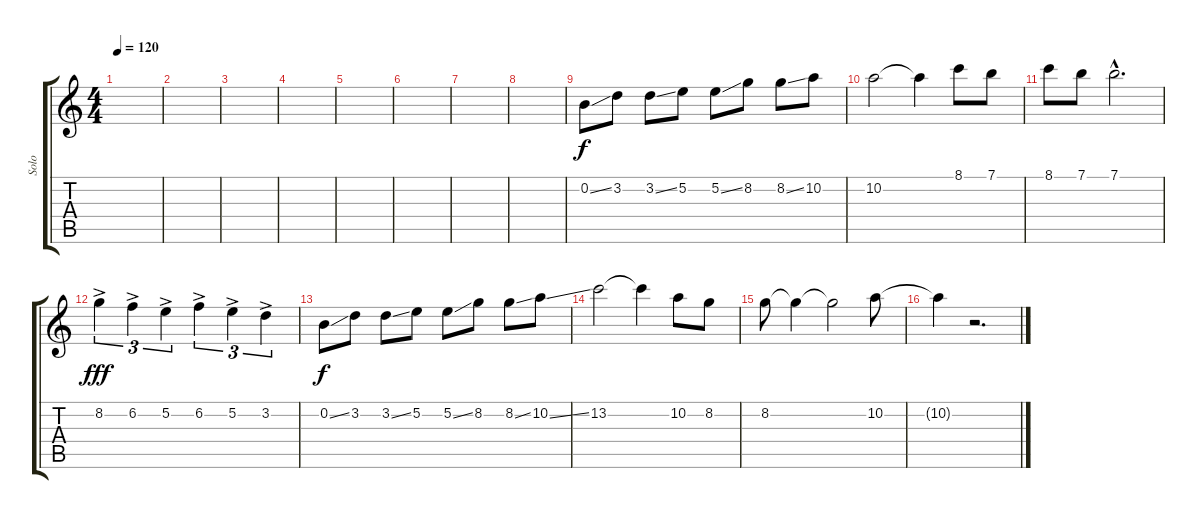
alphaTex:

\track ("Solo" "Solo") {instrument electricguitarclean}
\staff {score tabs}
\tuning (E4 B3 G3 D3 A2 E2) {hide}
\ts (4 4)
\tempo 120
\clef g2
\ks c
|
|
|
|
|
|
|
|
0.2{ss}.8 3.2.8 3.2{ss}.8 5.2.8 5.2{ss}.8 8.2.8 8.2{ss}.8 10.2.8 |
10.2.2 10.2{t}.4 8.1.8 7.1.8 |
8.1.8 7.1.8 7.1{hac}.2{d} |
8.2{ac}.4{tu (3 2) dy fff} 6.2{ac}.4{tu (3 2)} 5.2{ac}.4{tu (3 2)} 6.2{ac}.4{tu (3 2)} 5.2{ac}.4{tu (3 2)} 3.2{ac}.4{tu (3 2)} |
0.2{ss}.8{dy f} 3.2.8 3.2{ss}.8 5.2.8 5.2{ss}.8 8.2.8 8.2{ss}.8 10.2{ss}.8 |
13.2.2 13.2{t}.4 10.2.8 8.2.8 |
8.2.8 8.2{t}.4 8.2{t}.2 10.2.8 |
10.2{t}.4 r.2{d}
